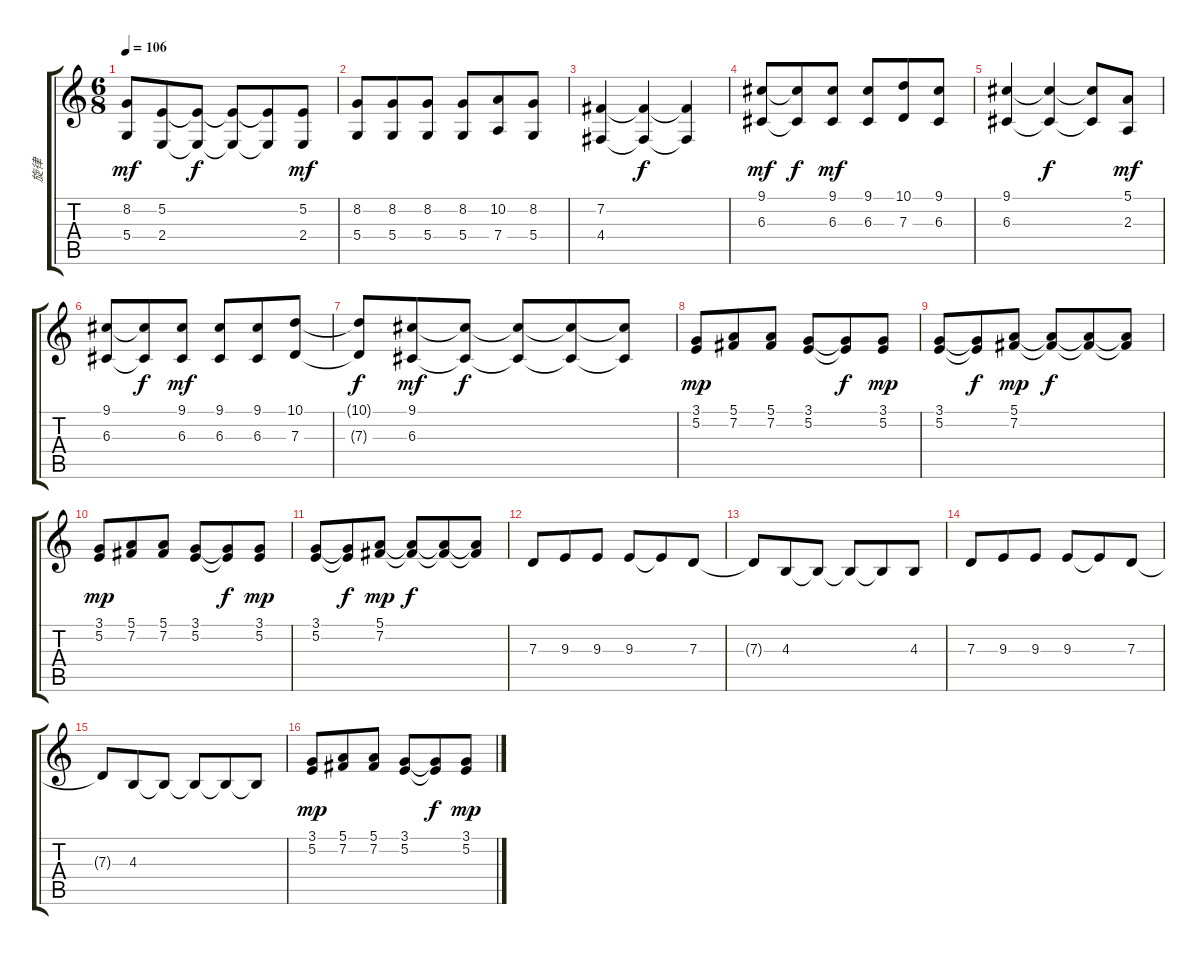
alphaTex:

\track ("旋律" "旋律") {instrument voiceoohs}
\staff {score tabs}
\tuning (E4 B3 G3 D3 A2 E2) {hide}
\ts (6 8)
\tempo 106
\clef g2
\ks c
(8.2 5.4).8{dy mf} (5.2 2.4).8 (5.2{t} 2.4{t}).8{dy f} (5.2{t} 2.4{t}).8 (5.2{t} 2.4{t}).8 (5.2 2.4).8{dy mf} |
(8.2 5.4).8 (8.2 5.4).8 (8.2 5.4).8 (8.2 5.4).8 (10.2 7.4).8 (8.2 5.4).8 |
(7.2 4.4).4 (7.2{t} 4.4{t}).4{dy f} (7.2{t} 4.4{t}).4 |
(9.1 6.3).8{dy mf} (9.1{t} 6.3{t}).8{dy f} (9.1 6.3).8{dy mf} (9.1 6.3).8 (10.1 7.3).8 (9.1 6.3).8 |
(9.1 6.3).4 (9.1{t} 6.3{t}).4{dy f} (9.1{t} 6.3{t}).8 (5.1 2.3).8{dy mf} |
(9.1 6.3).8 (9.1{t} 6.3{t}).8{dy f} (9.1 6.3).8{dy mf} (9.1 6.3).8 (9.1 6.3).8 (10.1 7.3).8 |
(10.1{t} 7.3{t}).8{dy f} (9.1 6.3).8{dy mf} (9.1{t} 6.3{t}).8{dy f} (9.1{t} 6.3{t}).8 (9.1{t} 6.3{t}).8 (9.1{t} 6.3{t}).8 |
(3.1 5.2).8{dy mp} (5.1 7.2).8 (5.1 7.2).8 (3.1 5.2).8 (3.1{t} 5.2{t}).8{dy f} (3.1 5.2).8{dy mp} |
(3.1 5.2).8 (3.1{t} 5.2{t}).8{dy f} (5.1 7.2).8{dy mp} (5.1{t} 7.2{t}).8{dy f} (5.1{t} 7.2{t}).8 (5.1{t} 7.2{t}).8 |
(3.1 5.2).8{dy mp} (5.1 7.2).8 (5.1 7.2).8 (3.1 5.2).8 (3.1{t} 5.2{t}).8{dy f} (3.1 5.2).8{dy mp} |
(3.1 5.2).8 (3.1{t} 5.2{t}).8{dy f} (5.1 7.2).8{dy mp} (5.1{t} 7.2{t}).8{dy f} (5.1{t} 7.2{t}).8 (5.1{t} 7.2{t}).8 |
7.3.8 9.3.8 9.3.8 9.3.8 9.3{t}.8 7.3.8 |
7.3{t}.8 4.3.8 4.3{t}.8 4.3{t}.8 4.3{t}.8 4.3.8 |
7.3.8 9.3.8 9.3.8 9.3.8 9.3{t}.8 7.3.8 |
7.3{t}.8 4.3.8 4.3{t}.8 4.3{t}.8 4.3{t}.8 4.3{t}.8 |
(3.1 5.2).8{dy mp} (5.1 7.2).8 (5.1 7.2).8 (3.1 5.2).8 (3.1{t} 5.2{t}).8{dy f} (3.1 5.2).8{dy mp}
